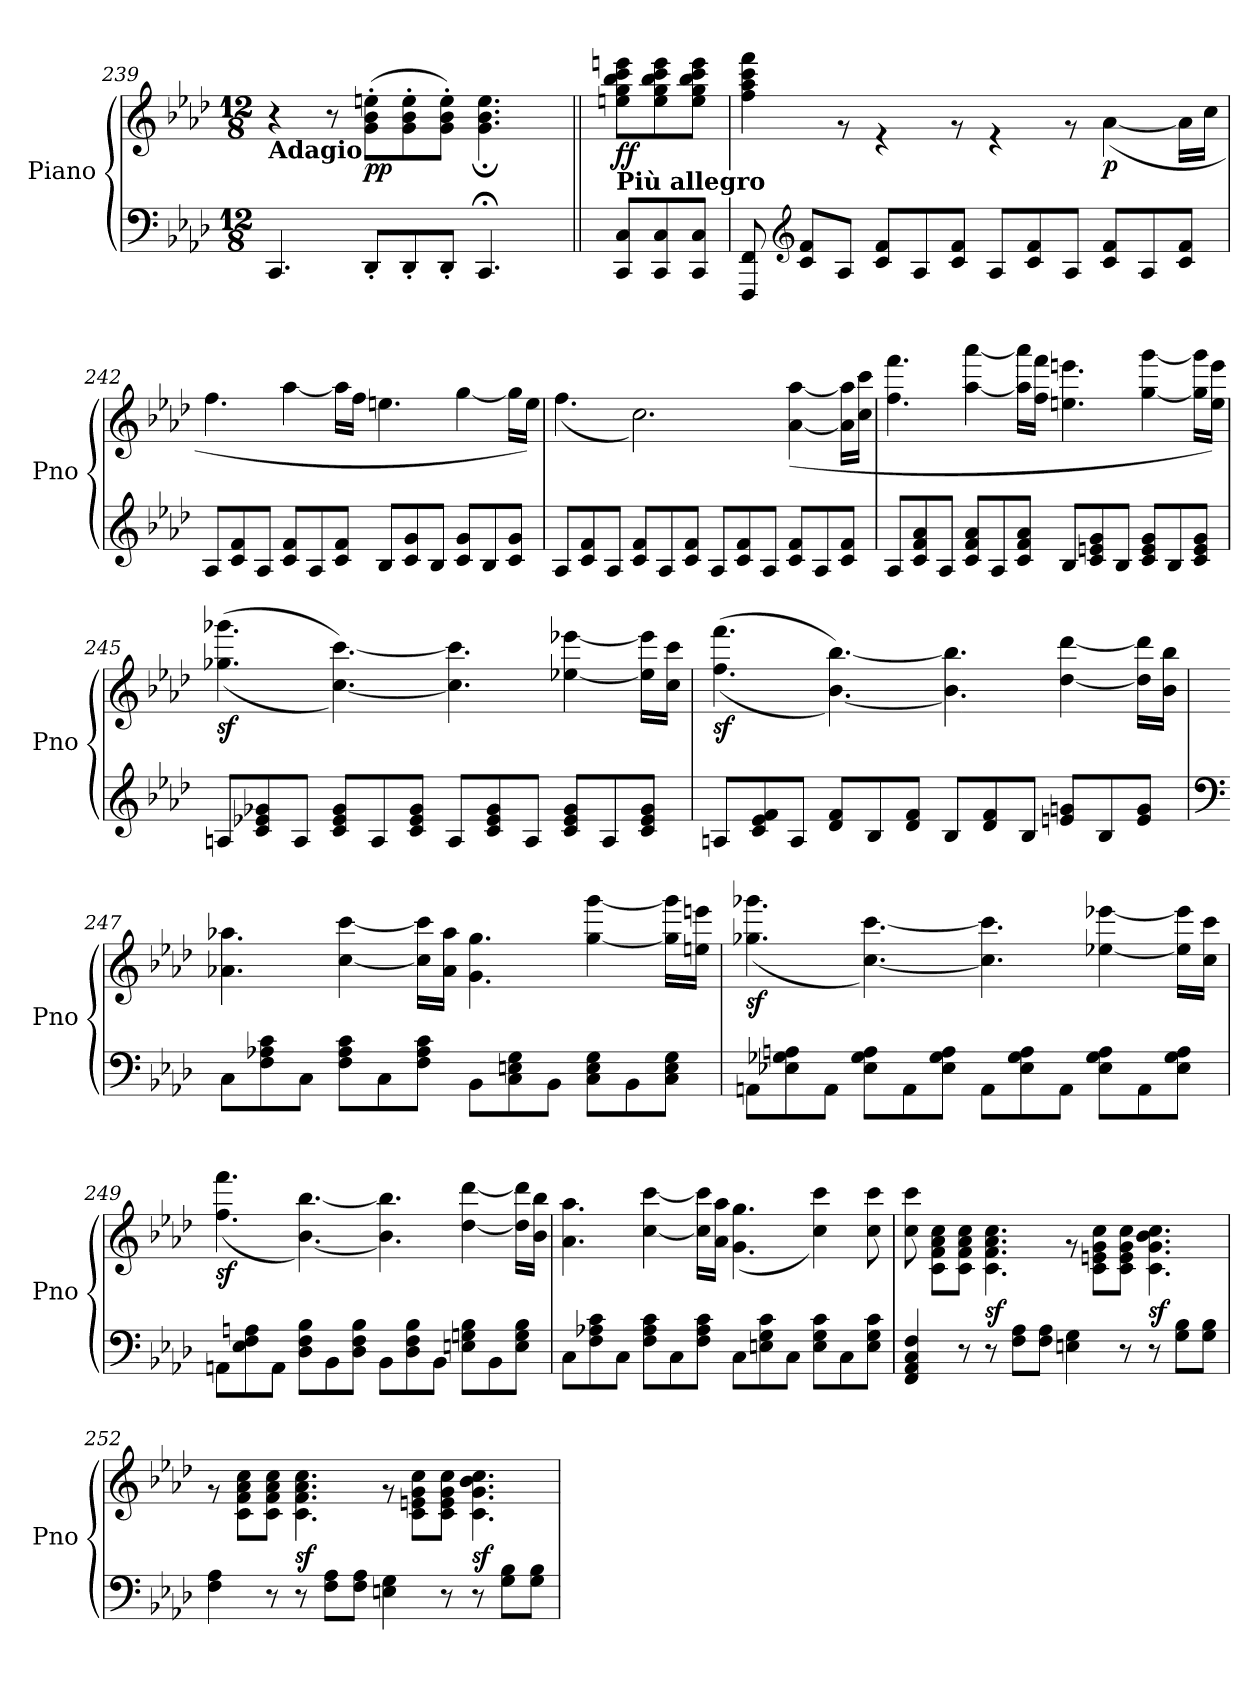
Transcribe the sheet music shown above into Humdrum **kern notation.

**kern	**kern	**dynam
*part1	*part1	*part1
*staff2	*staff1	*staff1/2
*I"Piano	*	*
*I'Pno	*	*
*clefF4	*clefG2	*
*k[b-e-a-d-]	*k[b-e-a-d-]	*
*M12/8	*M12/8	*
*MM100	*MM100	*
=239	=239	=239
*	*^	*
!	!LO:TX:b:B:t=Adagio	!	!
4.CC/	1ryy	4r	.
.	.	8r	.
*	*MM90	*	*
!	!	!	!LO:DY:b
8DD-'/L	.	(<8g\' 8b-\' 8een\'L	pp
8DD-'/	.	8g\' 8b-\' 8ee\'	.
8DD-'/J	.	8g\' 8b-\' 8ee\'J)	.
4.CC;/	.	4.g\; 4.b-\; 4.ee\;	.
.	8ryy	.	.
=240||	=240||	=240||	=240||
*	*MM144	*	*
!	!LO:TX:b:B:t=Più allegro	!	!
!	!	!	!LO:DY:b
8CC/ 8C/L	4.ryy	8een\ 8gg\ 8bb-\ 8ccc\ 8eeen\L	ff
8CC/ 8C/	.	8ee\ 8gg\ 8bb-\ 8ccc\ 8eee\	.
8CC/ 8C/J	.	8ee\ 8gg\ 8bb-\ 8ccc\ 8eee\J	.
!!LO:LB:g=z	!!
=241	=241	=241	=241
8FFF/ 8FF/	1.ryy	4ff\ 4aa-\ 4ccc\ 4fff\	.
*clefG2	*	*	*
8c/ 8f/L	.	.	.
8A-/J	.	8r	.
8c/ 8f/L	.	4r	.
8A-/	.	.	.
8c/ 8f/J	.	8r	.
8A-/L	.	4r	.
8c/ 8f/	.	.	.
8A-/J	.	8r	.
!	!	!	!LO:DY:b
8c/ 8f/L	.	(>[4a-\	p
8A-/	.	.	.
8c/ 8f/J	.	16a-\LL]	.
.	.	16cc\JJ	.
=242	=242	=242	=242
8A-/L	1.ryy	4.ff\	.
8c/ 8f/	.	.	.
8A-/J	.	.	.
8c/ 8f/L	.	[4aa-\	.
8A-/	.	.	.
8c/ 8f/J	.	16aa-\LL]	.
.	.	16ff\JJ	.
8B-/L	.	4.een\	.
8c/ 8g/	.	.	.
8B-/J	.	.	.
8c/ 8g/L	.	[4gg\	.
8B-/	.	.	.
8c/ 8g/J	.	16gg\LL]	.
.	.	16ee\JJ)	.
!!LO:LB:g=z	!!
=243	=243	=243	=243
8A-/L	1.ryy	(<4.ff\	.
8c/ 8f/	.	.	.
8A-/J	.	.	.
8c/ 8f/L	.	2.cc\)	.
8A-/	.	.	.
8c/ 8f/J	.	.	.
8A-/L	.	.	.
8c/ 8f/	.	.	.
8A-/J	.	.	.
8c/ 8f/L	.	(>[4a-\ [4aa-\	.
8A-/	.	.	.
8c/ 8f/J	.	16a-\] 16aa-\]LL	.
.	.	16cc\ 16ccc\JJ	.
=244	=244	=244	=244
8A-/L	1.ryy	4.ff\ 4.fff\	.
8c/ 8f/ 8a-/	.	.	.
8A-/J	.	.	.
8c/ 8f/ 8a-/L	.	[4aa-\ [4aaa-\	.
8A-/	.	.	.
8c/ 8f/ 8a-/J	.	16aa-\] 16aaa-\]LL	.
.	.	16ff\ 16fff\JJ	.
8B-/L	.	4.een\ 4.eeen\	.
8c/ 8en/ 8g/	.	.	.
8B-/J	.	.	.
8c/ 8e/ 8g/L	.	[4gg\ [4ggg\	.
8B-/	.	.	.
8c/ 8e/ 8g/J	.	16gg\] 16ggg\]LL	.
.	.	16ee\ 16eee\JJ)	.
!!LO:LB:g=z	!!
=245	=245	=245	=245
!	!	!	!LO:DY:b
8An/L	1.ryy	(<(<4.gg-X\ 4.ggg-X\	sf
8c/ 8e-X/ 8g-X/	.	.	.
8A/J	.	.	.
8c/ 8e-/ 8g-/L	.	[4.cc\ [4.ccc\))	.
8A/	.	.	.
8c/ 8e-/ 8g-/J	.	.	.
8A/L	.	4.cc\] 4.ccc\]	.
8c/ 8e-/ 8g-/	.	.	.
8A/J	.	.	.
8c/ 8e-/ 8g-/L	.	[4ee-X\ [4eee-X\	.
8A/	.	.	.
8c/ 8e-/ 8g-/J	.	16ee-\] 16eee-\]LL	.
.	.	16cc\ 16ccc\JJ	.
=246	=246	=246	=246
!	!	!	!LO:DY:b
8An/L	1.ryy	(<(<4.ff\ 4.fff\	sf
8c/ 8e-/ 8f/	.	.	.
8A/J	.	.	.
8d-/ 8f/L	.	[4.b-\ [4.bb-\))	.
8B-/	.	.	.
8d-/ 8f/J	.	.	.
8B-/L	.	4.b-\] 4.bb-\]	.
8d-/ 8f/	.	.	.
8B-/J	.	.	.
8en/ 8gn/L	.	[4dd-\ [4ddd-\	.
8B-/	.	.	.
8e/ 8g/J	.	16dd-\] 16ddd-\]LL	.
.	.	16b-\ 16bb-\JJ	.
!!LO:PB:g=z	!!
=247	=247	=247	=247
*clefF4	*	*	*
8C\L	1.ryy	4.a-X\ 4.aa-X\	.
8F\ 8A-X\ 8c\	.	.	.
8C\J	.	.	.
8F\ 8A-\ 8c\L	.	[4cc\ [4ccc\	.
8C\	.	.	.
8F\ 8A-\ 8c\J	.	16cc\] 16ccc\]LL	.
.	.	16a-\ 16aa-\JJ	.
8BB-\L	.	4.g\ 4.gg\	.
8C\ 8En\ 8G\	.	.	.
8BB-\J	.	.	.
8C\ 8E\ 8G\L	.	[4gg\ [4ggg\	.
8BB-\	.	.	.
8C\ 8E\ 8G\J	.	16gg\] 16ggg\]LL	.
.	.	16een\ 16eeen\JJ	.
=248	=248	=248	=248
!	!	!	!LO:DY:b
8AAn\L	1.ryy	(<4.gg-X\ 4.ggg-X\	sf
8E-X\ 8G-X\ 8An\	.	.	.
8AA\J	.	.	.
8E-\ 8G-\ 8A\L	.	[4.cc\ [4.ccc\)	.
8AA\	.	.	.
8E-\ 8G-\ 8A\J	.	.	.
8AA\L	.	4.cc\] 4.ccc\]	.
8E-\ 8G-\ 8A\	.	.	.
8AA\J	.	.	.
8E-\ 8G-\ 8A\L	.	[4ee-X\ [4eee-X\	.
8AA\	.	.	.
8E-\ 8G-\ 8A\J	.	16ee-\] 16eee-\]LL	.
.	.	16cc\ 16ccc\JJ	.
!!LO:LB:g=z	!!
=249	=249	=249	=249
!	!	!	!LO:DY:b
8AAn\L	1.ryy	(<4.ff\ 4.fff\	sf
8E-\ 8F\ 8An\	.	.	.
8AA\J	.	.	.
8D-\ 8F\ 8B-\L	.	[4.b-\ [4.bb-\)	.
8BB-\	.	.	.
8D-\ 8F\ 8B-\J	.	.	.
8BB-\L	.	4.b-\] 4.bb-\]	.
8D-\ 8F\ 8B-\	.	.	.
8BB-\J	.	.	.
8En\ 8Gn\ 8B-\L	.	[4dd-\ [4ddd-\	.
8BB-\	.	.	.
8E\ 8G\ 8B-\J	.	16dd-\] 16ddd-\]LL	.
.	.	16b-\ 16bb-\JJ	.
=250	=250	=250	=250
8C\L	1.ryy	4.a-\ 4.aa-\	.
8F\ 8A-X\ 8c\	.	.	.
8C\J	.	.	.
8F\ 8A-\ 8c\L	.	[4cc\ [4ccc\	.
8C\	.	.	.
8F\ 8A-\ 8c\J	.	16cc\] 16ccc\]LL	.
.	.	16a-\ 16aa-\JJ	.
8C\L	.	(<4.g\ 4.gg\	.
8En\ 8G\ 8c\	.	.	.
8C\J	.	.	.
8E\ 8G\ 8c\L	.	4cc\ 4ccc\)	.
8C\	.	.	.
8E\ 8G\ 8c\J	.	8cc\ 8ccc\	.
!!LO:LB:g=z	!!
=251	=251	=251	=251
4FF/ 4AA-/ 4C/ 4F/	1.ryy	8cc\ 8ccc\	.
.	.	8c\ 8f\ 8a-\ 8cc\L	.
8r	.	8c\ 8f\ 8a-\ 8cc\J	.
!	!	!	!LO:DY:b
8r	.	4.c\ 4.f\ 4.a-\ 4.cc\	sf
8F\ 8A-\L	.	.	.
8F\ 8A-\J	.	.	.
4En\ 4G\	.	8r	.
.	.	8c\ 8en\ 8g\ 8cc\L	.
8r	.	8c\ 8e\ 8g\ 8cc\J	.
!	!	!	!LO:DY:b
8r	.	4.c\ 4.g\ 4.b-\ 4.cc\	sf
8G\ 8B-\L	.	.	.
8G\ 8B-\J	.	.	.
=252	=252	=252	=252
4F\ 4A-\	1.ryy	8r	.
.	.	8c\ 8f\ 8a-\ 8cc\L	.
8r	.	8c\ 8f\ 8a-\ 8cc\J	.
!	!	!	!LO:DY:b
8r	.	4.c\ 4.f\ 4.a-\ 4.cc\	sf
8F\ 8A-\L	.	.	.
8F\ 8A-\J	.	.	.
4En\ 4G\	.	8r	.
.	.	8c\ 8en\ 8g\ 8cc\L	.
8r	.	8c\ 8e\ 8g\ 8cc\J	.
!	!	!	!LO:DY:b
8r	.	4.c\ 4.g\ 4.b-\ 4.cc\	sf
8G\ 8B-\L	.	.	.
8G\ 8B-\J	.	.	.
*	*v	*v	*
=	=	=
*-	*-	*-
